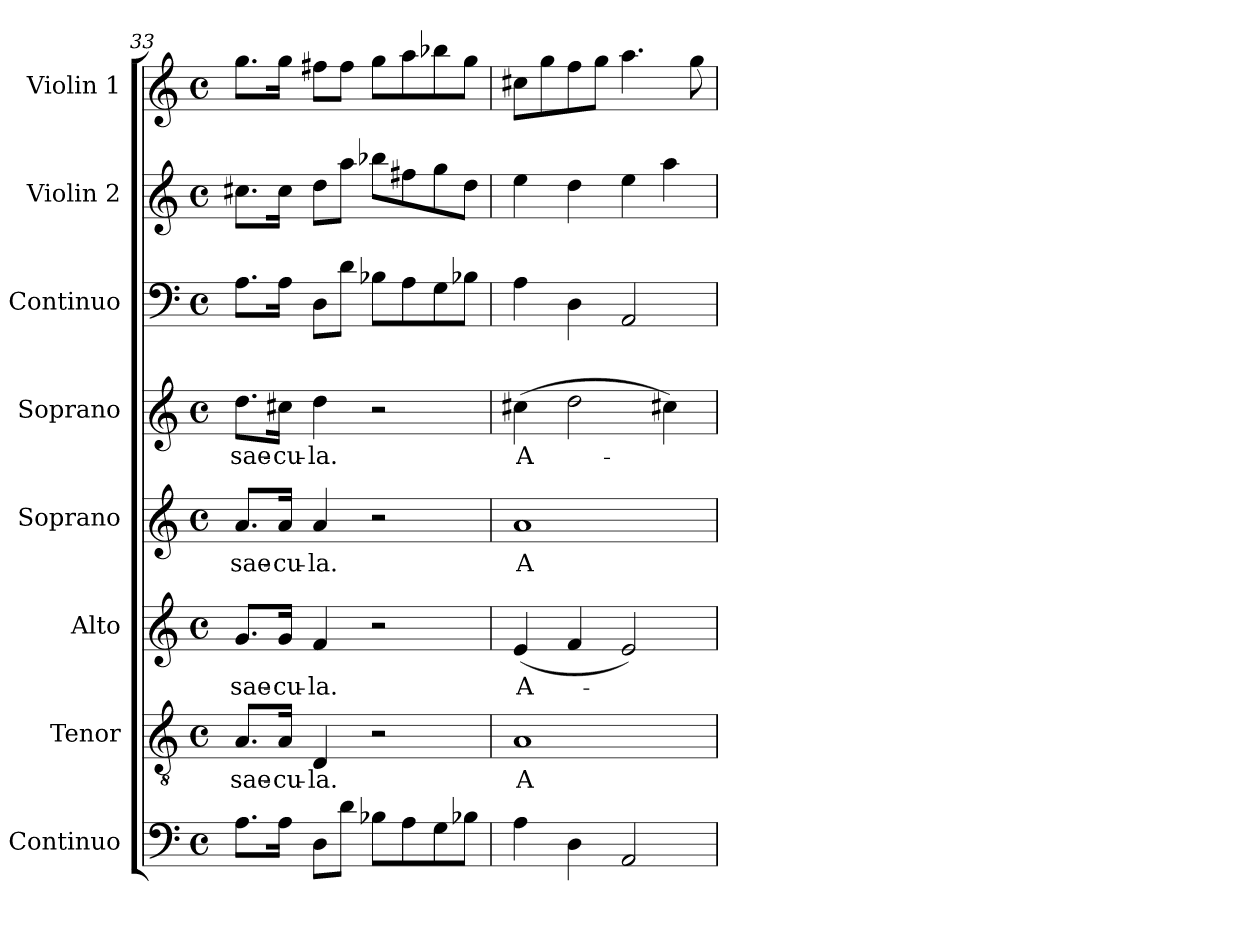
**kern	**kern	**text	**kern	**text	**kern	**text	**kern	**text	**kern	**kern	**kern
*part8	*part7	*part7	*part6	*part6	*part5	*part5	*part4	*part4	*part3	*part2	*part1
*staff8	*staff7	*staff7	*staff6	*staff6	*staff5	*staff5	*staff4	*staff4	*staff3	*staff2	*staff1
*I"Continuo	*I"Tenor	*	*I"Alto	*	*I"Soprano	*	*I"Soprano	*	*I"Continuo	*I"Violin 2	*I"Violin 1
*I'Cont.	*I'T.	*	*I'A.	*	*I'S.	*	*I'S.	*	*I'Cont.	*I'Vln. 2	*I'Vln. 1
*clefF4	*clefGv2	*	*clefG2	*	*clefG2	*	*clefG2	*	*clefF4	*clefG2	*clefG2
*	*ITrd7c12	*	*	*	*	*	*	*	*	*	*
*k[]	*k[]	*	*k[]	*	*k[]	*	*k[]	*	*k[]	*k[]	*k[]
*C:	*C:	*	*C:	*	*C:	*	*C:	*	*C:	*C:	*C:
*M4/4	*M4/4	*	*M4/4	*	*M4/4	*	*M4/4	*	*M4/4	*M4/4	*M4/4
*met(c)	*met(c)	*	*met(c)	*	*met(c)	*	*met(c)	*	*met(c)	*met(c)	*met(c)
=33	=33	=33	=33	=33	=33	=33	=33	=33	=33	=33	=33
!	!	!LO:LY:b:color=#000000	!	!	!	!	!	!	!	!	!
!	!	!	!	!LO:LY:b:color=#000000	!	!	!	!	!	!	!
!	!	!	!	!	!	!LO:LY:b:color=#000000	!	!	!	!	!
!	!	!	!	!	!	!	!	!LO:LY:b:color=#000000	!	!	!
8.Ai\L	8.AAi/L	sae-	8.gi/L	sae-	8.ai/L	sae-	8.ddi\L	sae-	8.Ai\L	8.cc#Xi\L	8.ggi\L
!	!	!LO:LY:b:color=#000000	!	!	!	!	!	!	!	!	!
!	!	!	!	!LO:LY:b:color=#000000	!	!	!	!	!	!	!
!	!	!	!	!	!	!LO:LY:b:color=#000000	!	!	!	!	!
!	!	!	!	!	!	!	!	!LO:LY:b:color=#000000	!	!	!
16Ai\Jk	16AAi/Jk	-cu-	16gi/Jk	-cu-	16ai/Jk	-cu-	16cc#Xi\Jk	-cu-	16Ai\Jk	16cc#i\Jk	16ggi\Jk
!	!	!LO:LY:b:color=#000000	!	!	!	!	!	!	!	!	!
!	!	!	!	!LO:LY:b:color=#000000	!	!	!	!	!	!	!
!	!	!	!	!	!	!LO:LY:b:color=#000000	!	!	!	!	!
!	!	!	!	!	!	!	!	!LO:LY:b:color=#000000	!	!	!
8Di\L	4DDi/	-la.	4fi/	-la.	4ai/	-la.	4ddi\	-la.	8Di\L	8ddi\L	8ff#Xi\L
8di\J	.	.	.	.	.	.	.	.	8di\J	8aai\J	8ff#i\J
8B-Xi\L	2r	.	2r	.	2r	.	2r	.	8B-Xi\L	8bb-Xi\L	8ggi\L
8Ai\	.	.	.	.	.	.	.	.	8Ai\	8ff#Xi\	8aai\
8Gi\	.	.	.	.	.	.	.	.	8Gi\	8ggi\	8bb-Xi\
8B-Xi\J	.	.	.	.	.	.	.	.	8B-Xi\J	8ddi\J	8ggi\J
=34	=34	=34	=34	=34	=34	=34	=34	=34	=34	=34	=34
!	!	!LO:LY:b:color=#000000	!	!	!	!	!	!	!	!	!
!	!	!	!	!LO:LY:b:color=#000000	!	!	!	!	!	!	!
!	!	!	!	!	!	!LO:LY:b:color=#000000	!	!	!	!	!
!	!	!	!	!	!	!	!	!LO:LY:b:color=#000000	!	!	!
4Ai\	1AAi	A-	(4ei/	A-	1ai	A-	(4cc#Xi\	A-	4Ai\	4eei\	8cc#Xi\L
.	.	.	.	.	.	.	.	.	.	.	8ggi\
4Di\	.	.	4fi/	.	.	.	2ddi\	.	4Di\	4ddi\	8ffi\
.	.	.	.	.	.	.	.	.	.	.	8ggi\J
2AAi/	.	.	2ei/)	.	.	.	.	.	2AAi/	4eei\	4.aai\
.	.	.	.	.	.	.	4cc#Xi\)	.	.	4aai\	.
.	.	.	.	.	.	.	.	.	.	.	8ggi\
=	=	=	=	=	=	=	=	=	=	=	=
*-	*-	*-	*-	*-	*-	*-	*-	*-	*-	*-	*-
